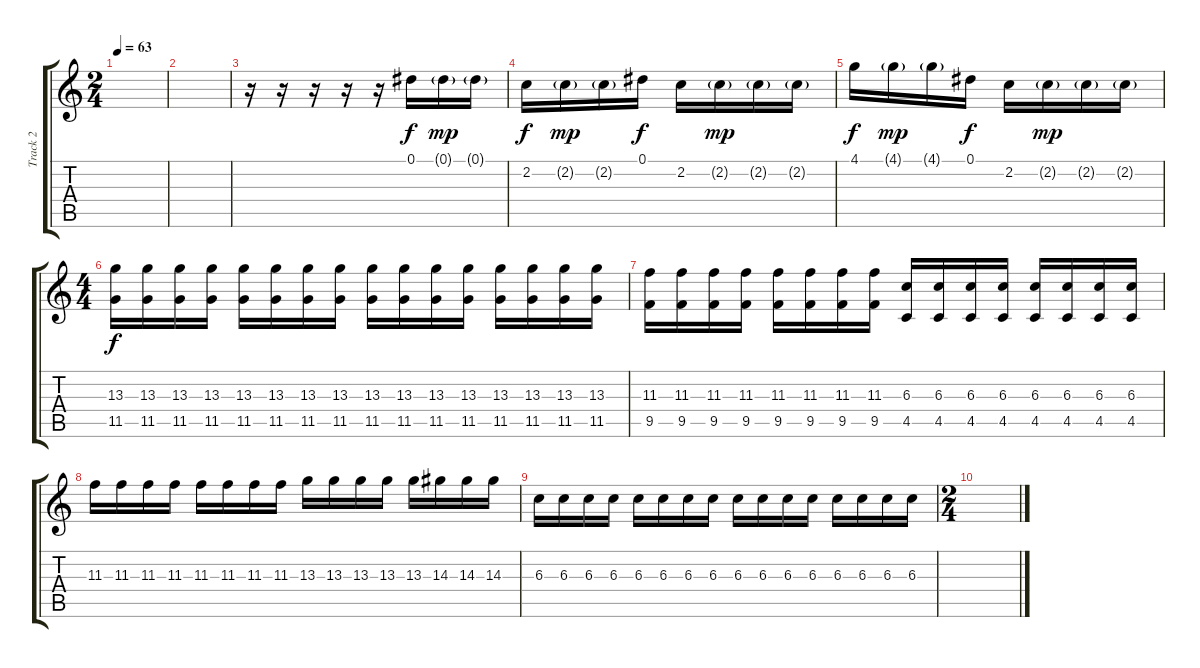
\track ("Track 2" "Track 2") {instrument distortionguitar}
\staff {score tabs}
\tuning (Eb4 Bb3 Gb3 Db3 Ab2 Db2) {hide}
\ts (2 4)
\tempo 63
\clef g2
\ks c
|
|
r.16 r.16 r.16 r.16 r.16 0.1.16 0.1{g}.16{dy mp} 0.1{g}.16 |
2.2.16{dy f} 2.2{g}.16{dy mp} 2.2{g}.16 0.1.16{dy f} 2.2.16 2.2{g}.16{dy mp} 2.2{g}.16 2.2{g}.16 |
4.1.16{dy f} 4.1{g}.16{dy mp} 4.1{g}.16 0.1.16{dy f} 2.2.16 2.2{g}.16{dy mp} 2.2{g}.16 2.2{g}.16 |
\ts (4 4)
(13.3 11.5).16{dy f} (13.3 11.5).16 (13.3 11.5).16 (13.3 11.5).16 (13.3 11.5).16 (13.3 11.5).16 (13.3 11.5).16 (13.3 11.5).16 (13.3 11.5).16 (13.3 11.5).16 (13.3 11.5).16 (13.3 11.5).16 (13.3 11.5).16 (13.3 11.5).16 (13.3 11.5).16 (13.3 11.5).16 |
(11.3 9.5).16 (11.3 9.5).16 (11.3 9.5).16 (11.3 9.5).16 (11.3 9.5).16 (11.3 9.5).16 (11.3 9.5).16 (11.3 9.5).16 (6.3 4.5).16 (6.3 4.5).16 (6.3 4.5).16 (6.3 4.5).16 (6.3 4.5).16 (6.3 4.5).16 (6.3 4.5).16 (6.3 4.5).16 |
11.3.16 11.3.16 11.3.16 11.3.16 11.3.16 11.3.16 11.3.16 11.3.16 13.3.16 13.3.16 13.3.16 13.3.16 13.3.16 14.3.16 14.3.16 14.3.16 |
6.3.16 6.3.16 6.3.16 6.3.16 6.3.16 6.3.16 6.3.16 6.3.16 6.3.16 6.3.16 6.3.16 6.3.16 6.3.16 6.3.16 6.3.16 6.3.16 |
\ts (2 4)
